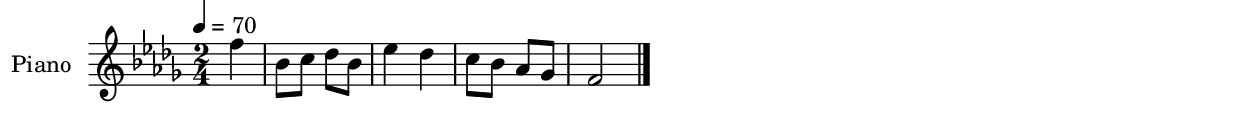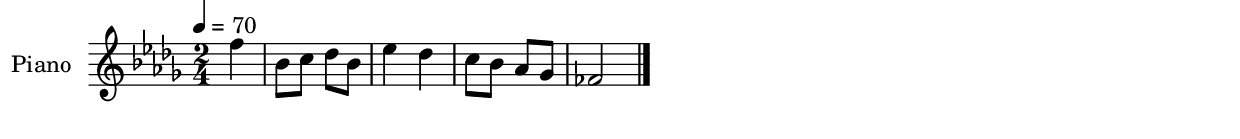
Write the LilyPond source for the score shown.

\version "2.18.2"

%{
BAHPM
Bateria de Avaliação da Habilidade de Percepção Musical
Item: 08_escala
Igual ou diferente: diferente
%}

%%% INFORMACOES PRE-MUSICA %%%

%%%%%%%%%%%%%
% SUBITEM A %
%%%%%%%%%%%%%


% Inserir nome do instrumento, andamento, compasso, clave

instrumentoNomeItemA = \set Staff.instrumentName = "Piano"
andamentoItemA = \tempo 4 = 70
compassoItemA = \time 2/4
clefItemA = \clef treble
keyItemA = \key bes \minor

%%%%%%%%%%%%%
% SUBITEM B %
%%%%%%%%%%%%%

instrumentoNomeItemB = \instrumentoNomeItemA
andamentoItemB = \andamentoItemA
compassoItemB = \compassoItemA
clefItemB = \clefItemA
keyItemB = \keyItemA

%%%%%%%%%%
% MUSICA %
%%%%%%%%%%

musica = \relative c'' {
 \partial 4 f4 |
 bes,8 c des bes |
 ees4 des |
 c8 bes aes ges |
 \tag #'itemA { f2 }
 \tag #'itemB { fes2 }
 \bar "|."
}

%%% Configuração de layout %%%

\include "lilypond-book-preamble.ly"

% desmarcar os itens abaixo para regular alinhamento de itens

\paper {
 ragged-right = ##f 
 line-width = 110\mm
}

%%% CONTEXTOS PARA CADA SUBITEM %%%

itemA = \score {
  \new Staff <<
    \instrumentoNomeItemA
    \andamentoItemA
    \compassoItemA
    \clefItemA
    \keyItemA
    \new Voice { 
      \keepWithTag #'itemA \musica
    }
  >>
}

itemB = \score {
  \new Staff <<
    \instrumentoNomeItemB
    \andamentoItemB
    \compassoItemB
    \clefItemB
    \keyItemB
    \new Voice { 
      \keepWithTag #'itemB \musica
    }
  >>
}



\itemA

% Desmarcar para incluir o subitem B

\itemB